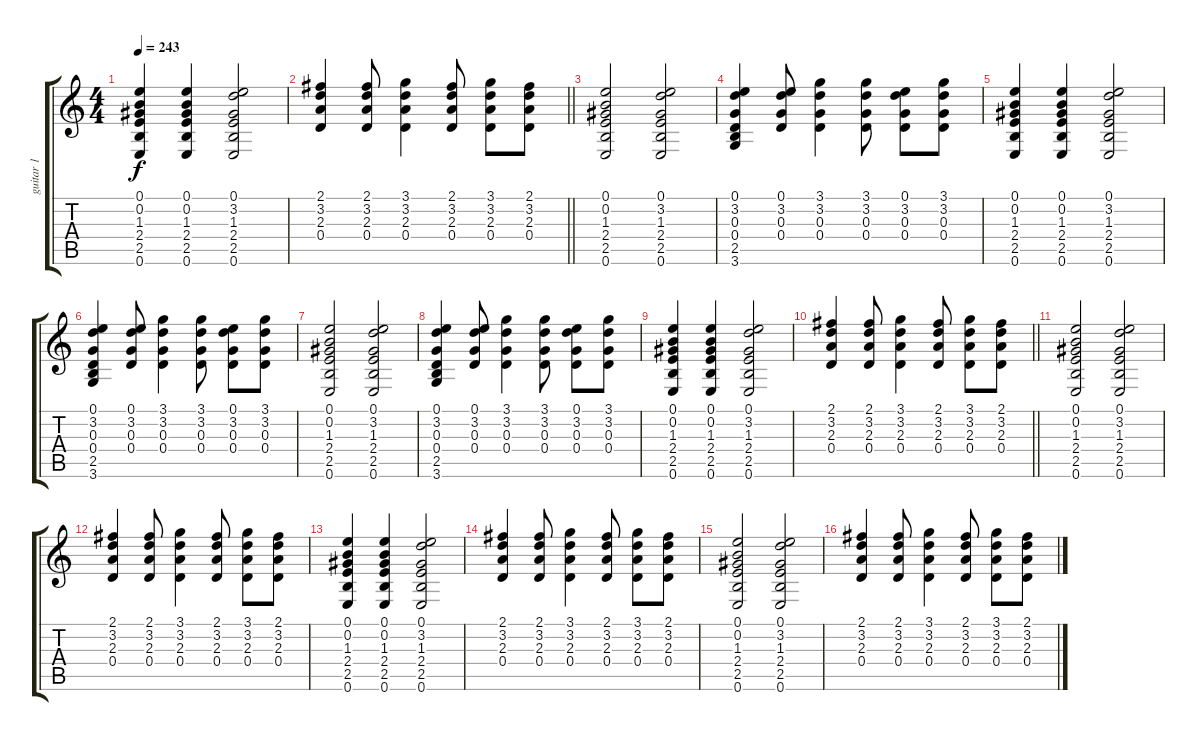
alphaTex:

\track ("guitar 1" "guitar 1") {instrument electricguitarclean}
\staff {score tabs}
\tuning (E4 B3 G3 D3 A2 E2) {hide}
\ts (4 4)
\tempo 243
\clef g2
\ks c
(0.1 0.2 1.3 2.4 2.5 0.6).4{dy f} (0.1 0.2 1.3 2.4 2.5 0.6).4 (0.1 3.2 1.3 2.4 2.5 0.6).2 |
\barLineRight lightlight
(2.1 3.2 2.3 0.4).4 (2.1 3.2 2.3 0.4).8 (3.1 3.2 2.3 0.4).4 (2.1 3.2 2.3 0.4).8 (3.1 3.2 2.3 0.4).8 (2.1 3.2 2.3 0.4).8 |
(0.1 0.2 1.3 2.4 2.5 0.6).2 (0.1 3.2 1.3 2.4 2.5 0.6).2 |
(0.1 3.2 0.3 0.4 2.5 3.6).4 (0.1 3.2 0.3 0.4).8 (3.1 3.2 0.3 0.4).4 (3.1 3.2 0.3 0.4).8 (0.1 3.2 0.3 0.4).8 (3.1 3.2 0.3 0.4).8 |
(0.1 0.2 1.3 2.4 2.5 0.6).4 (0.1 0.2 1.3 2.4 2.5 0.6).4 (0.1 3.2 1.3 2.4 2.5 0.6).2 |
(0.1 3.2 0.3 0.4 2.5 3.6).4 (0.1 3.2 0.3 0.4).8 (3.1 3.2 0.3 0.4).4 (3.1 3.2 0.3 0.4).8 (0.1 3.2 0.3 0.4).8 (3.1 3.2 0.3 0.4).8 |
(0.1 0.2 1.3 2.4 2.5 0.6).2 (0.1 3.2 1.3 2.4 2.5 0.6).2 |
(0.1 3.2 0.3 0.4 2.5 3.6).4 (0.1 3.2 0.3 0.4).8 (3.1 3.2 0.3 0.4).4 (3.1 3.2 0.3 0.4).8 (0.1 3.2 0.3 0.4).8 (3.1 3.2 0.3 0.4).8 |
(0.1 0.2 1.3 2.4 2.5 0.6).4 (0.1 0.2 1.3 2.4 2.5 0.6).4 (0.1 3.2 1.3 2.4 2.5 0.6).2 |
\barLineRight lightlight
(2.1 3.2 2.3 0.4).4 (2.1 3.2 2.3 0.4).8 (3.1 3.2 2.3 0.4).4 (2.1 3.2 2.3 0.4).8 (3.1 3.2 2.3 0.4).8 (2.1 3.2 2.3 0.4).8 |
(0.1 0.2 1.3 2.4 2.5 0.6).2 (0.1 3.2 1.3 2.4 2.5 0.6).2 |
(2.1 3.2 2.3 0.4).4 (2.1 3.2 2.3 0.4).8 (3.1 3.2 2.3 0.4).4 (2.1 3.2 2.3 0.4).8 (3.1 3.2 2.3 0.4).8 (2.1 3.2 2.3 0.4).8 |
(0.1 0.2 1.3 2.4 2.5 0.6).4 (0.1 0.2 1.3 2.4 2.5 0.6).4 (0.1 3.2 1.3 2.4 2.5 0.6).2 |
(2.1 3.2 2.3 0.4).4 (2.1 3.2 2.3 0.4).8 (3.1 3.2 2.3 0.4).4 (2.1 3.2 2.3 0.4).8 (3.1 3.2 2.3 0.4).8 (2.1 3.2 2.3 0.4).8 |
(0.1 0.2 1.3 2.4 2.5 0.6).2 (0.1 3.2 1.3 2.4 2.5 0.6).2 |
(2.1 3.2 2.3 0.4).4 (2.1 3.2 2.3 0.4).8 (3.1 3.2 2.3 0.4).4 (2.1 3.2 2.3 0.4).8 (3.1 3.2 2.3 0.4).8 (2.1 3.2 2.3 0.4).8
